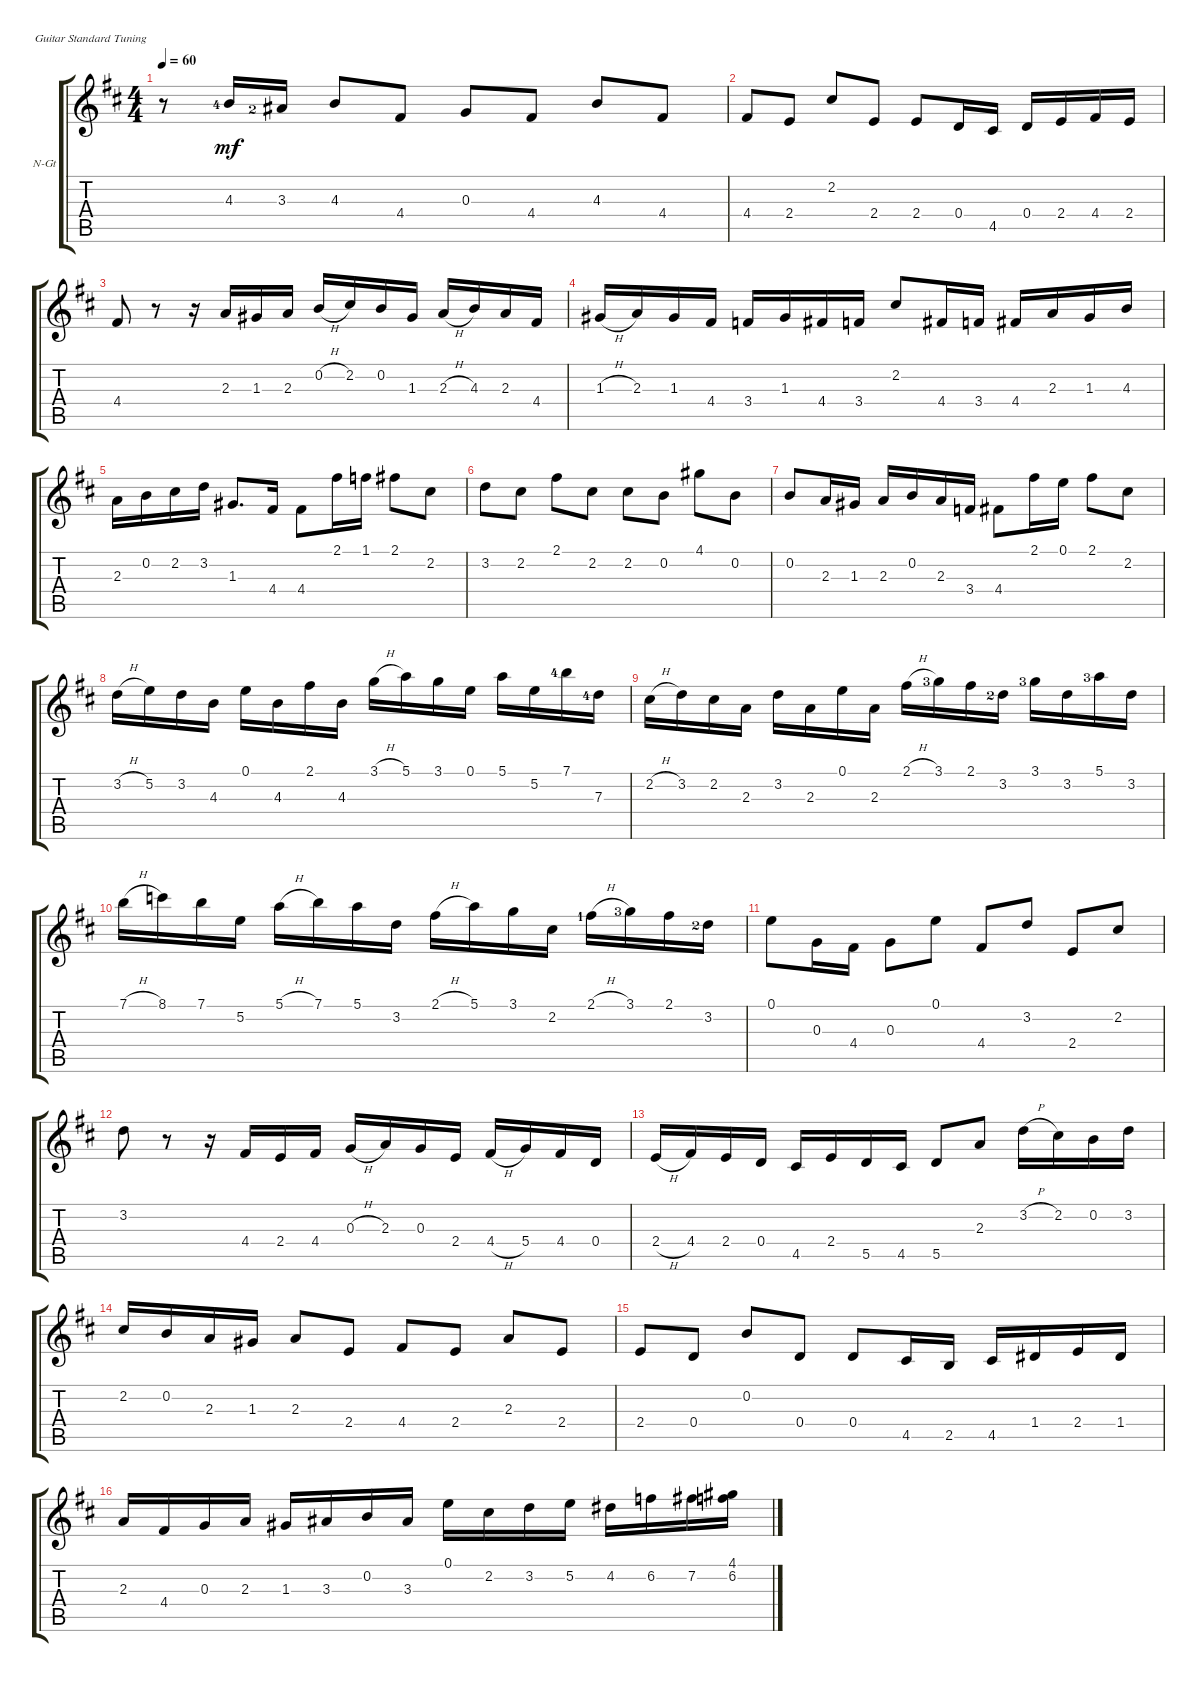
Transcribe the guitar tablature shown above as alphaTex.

\defaultSystemsLayout 4
\bracketExtendMode groupsimilarinstruments
\firstSystemTrackNameOrientation horizontal
\otherSystemsTrackNameOrientation horizontal
\track ("Guitar 1" "N-Gt") {instrument acousticguitarnylon}
\staff {score tabs}
\tuning (E4 B3 G3 D3 A2 E2)
\ts (4 4)
\tempo 60
\clef g2
\scale
0.422325
\ks d
r.8{dy mf instrument acousticguitarnylon} 4.3{lf 5}.16 3.3{lf 3}.16 4.3.8 4.4.8 0.3.8 4.4.8 4.3.8 4.4.8 |
\scale
0.233602 4.4.8 2.4.8 2.2.8 2.4.8 2.4.8 0.4.16 4.5.16 0.4.16 2.4.16 4.4.16 2.4.16 |
\scale
0.344074 4.4.8 r.8 r.16 2.3.16 1.3.16 2.3.16 0.2{h}.16 2.2.16 0.2.16 1.3.16 2.3{h}.16 4.3.16 2.3.16 4.4.16 |
\scale
0.421123 1.3{h}.16 2.3.16 1.3.16 4.4.16 3.4.16 1.3.16 4.4.16 3.4.16 2.2.8 4.4.16 3.4.16 4.4.16 2.3.16 1.3.16 4.3.16 |
\scale
0.34492 2.3.16 0.2.16 2.2.16 3.2.16 1.3.8{d} 4.4.16 4.4.8 2.1.16 1.1.16 2.1.8 2.2.8 |
\scale
0.233957 3.2.8 2.2.8 2.1.8 2.2.8 2.2.8 0.2.8 4.1.8 0.2.8 |
\scale
0.302028 0.2.8 2.3.16 1.3.16 2.3.16 0.2.16 2.3.16 3.4.16 4.4.8 2.1.16 0.1.16 2.1.8 2.2.8 |
\scale
0.348986 3.2{h}.16 5.2.16 3.2.16 4.3.16 0.1.16 4.3.16 2.1.16 4.3.16 3.1{h}.16 5.1.16 3.1.16 0.1.16 5.1.16 5.2.16 7.1{lf 5}.16 7.3{lf 5}.16 |
\scale
0.348986 2.2{h}.16 3.2.16 2.2.16 2.3.16 3.2.16 2.3.16 0.1.16 2.3.16 2.1{h}.16 3.1{lf 4}.16 2.1.16 3.2{lf 3}.16 3.1{lf 4}.16 3.2.16 5.1{lf 4}.16 3.2.16 |
\scale
0.440701 7.1{h}.16 8.1.16 7.1.16 5.2.16 5.1{h}.16 7.1.16 5.1.16 3.2.16 2.1{h}.16 5.1.16 3.1.16 2.2.16 2.1{h lf 2}.16 3.1{lf 4}.16 2.1.16 3.2{lf 3}.16 |
\scale
0.249326 0.1.8 0.3.16 4.4.16 0.3.8 0.1.8 4.4.8 3.2.8 2.4.8 2.2.8 |
\scale
0.309973 3.2.8 r.8 r.16 4.4.16 2.4.16 4.4.16 0.3{h}.16 2.3.16 0.3.16 2.4.16 4.4{h}.16 5.4.16 4.4.16 0.4.16 |
\scale
0.314208 2.4{h}.16 4.4.16 2.4.16 0.4.16 4.5.16 2.4.16 5.5.16 4.5.16 5.5.8 2.3.8 3.2{h}.16 2.2.16 0.2.16 3.2.16 |
\scale
0.333333 2.2.16 0.2.16 2.3.16 1.3.16 2.3.8 2.4.8 4.4.8 2.4.8 2.3.8 2.4.8 |
\scale
0.352459 2.4.8 0.4.8 0.2.8 0.4.8 0.4.8 4.5.16 2.5.16 4.5.16 1.4.16 2.4.16 1.4.16 |
\scale
0.473925 2.3.16 4.4.16 0.3.16 2.3.16 1.3.16 3.3.16 0.2.16 3.3.16 0.1.16 2.2.16 3.2.16 5.2.16 4.2.16 6.2.16 7.2.16 (6.2 4.1).16
